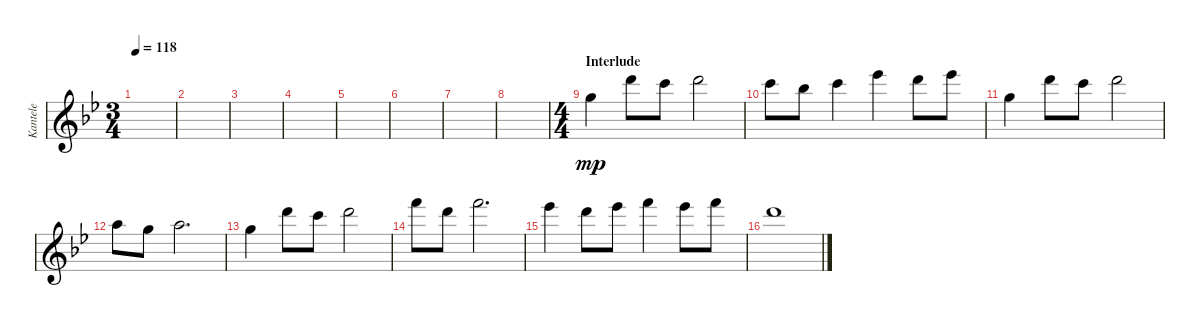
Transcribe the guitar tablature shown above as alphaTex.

\track ("Kantele" "Kantele") {instrument orchestralharp}
\staff {score}
\tuning (E4 B3 G3 D3 A2 E2 B1) {hide}
\ts (3 4)
\tempo 118
\clef g2
\ks gminor
|
|
|
|
|
|
|
|
\ts (4 4)
\section ("" "Interlude")
15.1.4{dy mp} 22.1.8 20.1.8 22.1.2 |
20.1.8 18.1.8 20.1.4 23.1.4 22.1.8 23.1.8 |
15.1.4 22.1.8 20.1.8 22.1.2 |
17.1.8 15.1.8 17.1.2{d} |
15.1.4 22.1.8 20.1.8 22.1.2 |
25.1.8 22.1.8 25.1.2{d} |
23.1.4 22.1.8 23.1.8 25.1.4 23.1.8 25.1.8 |
22.1.1
